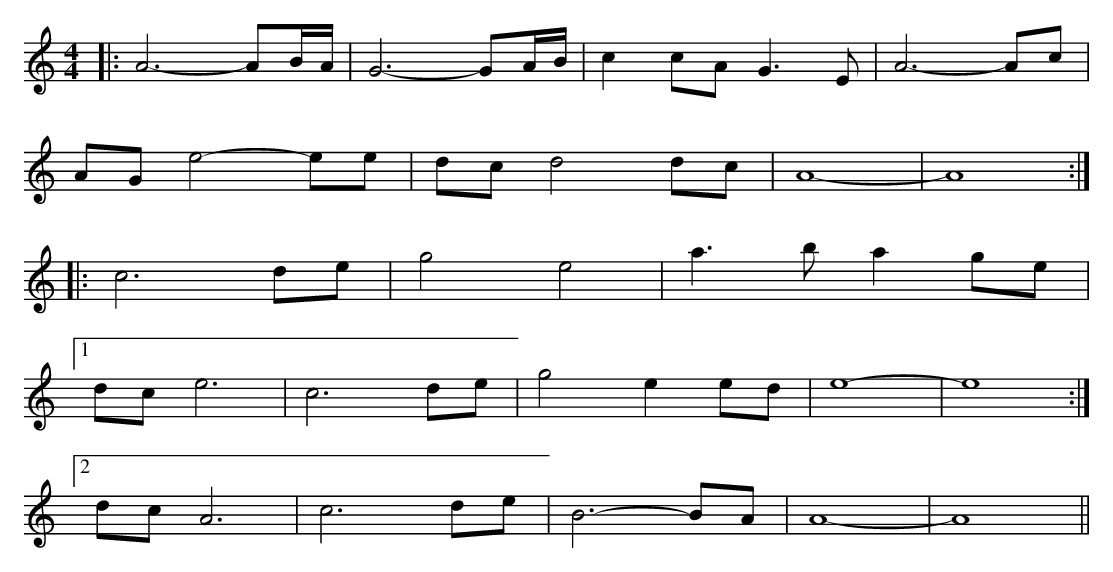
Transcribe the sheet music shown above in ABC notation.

X:1
M:4/4
K:Amin
|:A6- AB/A/|G6- GA/B/|c2 cA G3 E|A6- Ac|
AG e4-ee|dc d4 dc|A8 -|A8:|
|:c6 de|g4 e4|a3b a2 ge|
[1 dc e6|c6 de|g4 e2 ed|e8 -|e8:|
[2 dc A6|c6 de|B6- BA|A8-|A8||
